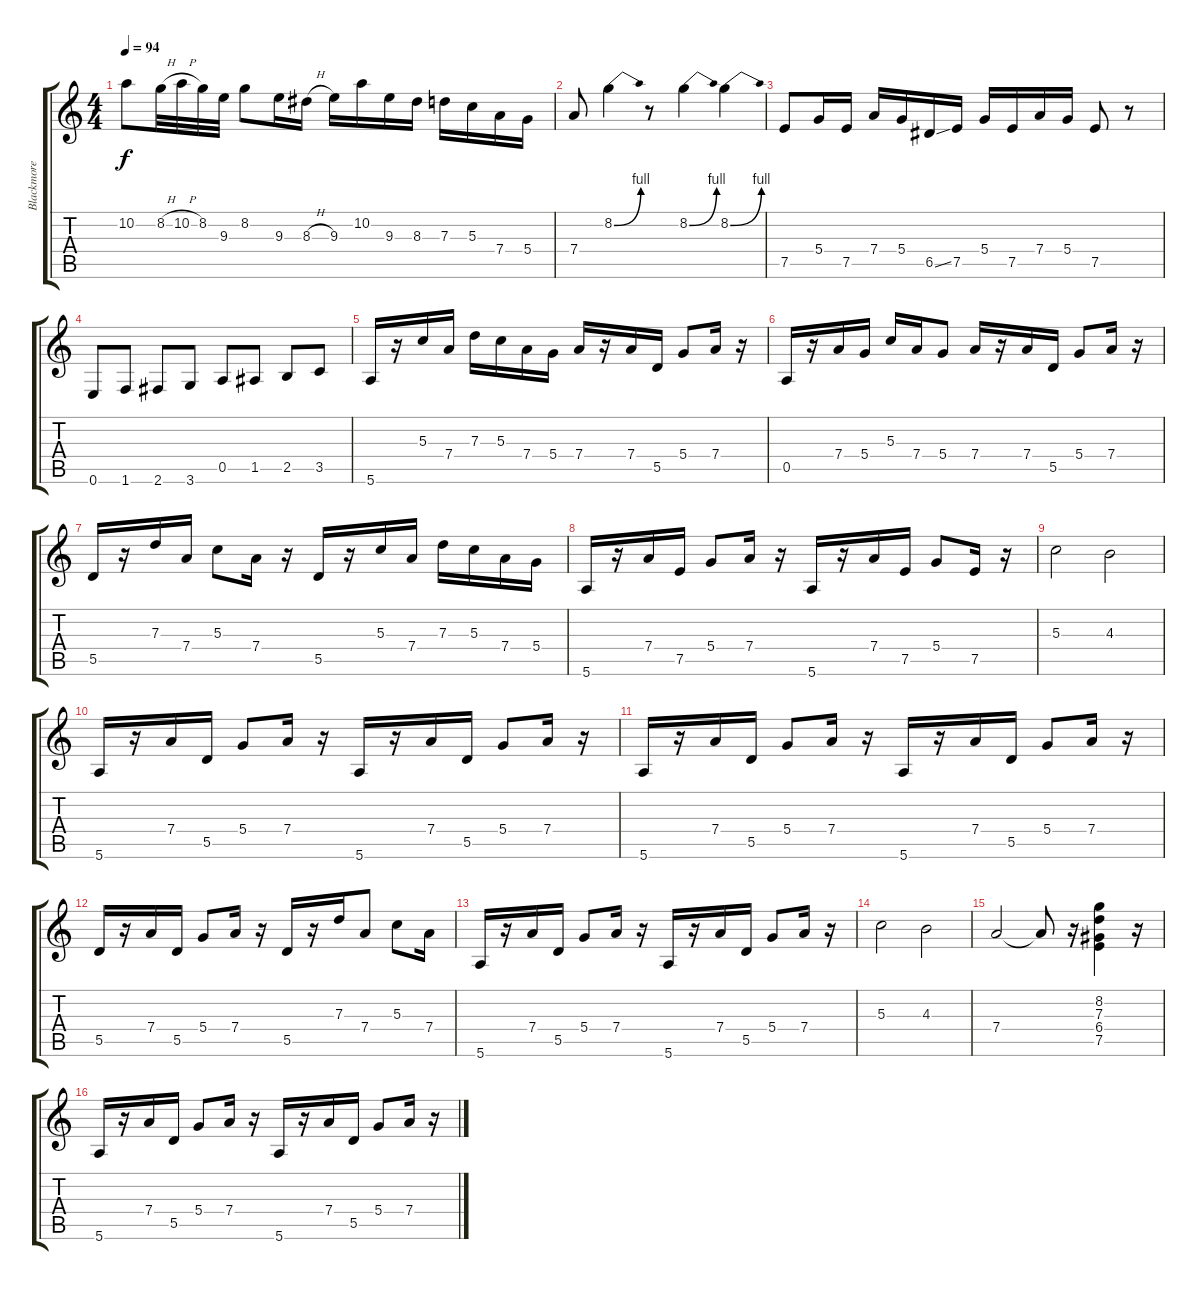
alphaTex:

\track ("Blackmore Rythm" "Blackmore ") {instrument overdrivenguitar}
\staff {score tabs}
\tuning (E4 B3 G3 D3 A2 E2) {hide}
\ts (4 4)
\tempo 94
\clef g2
\ks c
10.2.8{dy f} 8.2{h}.32 10.2{h}.32 8.2.32 9.3.32 8.2.8 9.3.16 8.3{h}.16 9.3.16 10.2.16 9.3.16 8.3.16 7.3.16 5.3.16 7.4.16 5.4.16 |
7.4.8 8.2{be (bend 0 0 60 4)}.4 r.8 8.2{be (bend 0 0 60 4)}.4 8.2{be (bend 0 0 60 4)}.4 |
7.5.8 5.4.16 7.5.16 7.4.16 5.4.16 6.5{ss}.16 7.5.16 5.4.16 7.5.16 7.4.16 5.4.16 7.5.8 r.8 |
0.6.8 1.6.8 2.6.8 3.6.8 0.5.8 1.5.8 2.5.8 3.5.8 |
5.6.16 r.16 5.3.16 7.4.16 7.3.16 5.3.16 7.4.16 5.4.16 7.4.16 r.16 7.4.16 5.5.16 5.4.8 7.4.16 r.16 |
0.5.16 r.16 7.4.16 5.4.16 5.3.16 7.4.16 5.4.8 7.4.16 r.16 7.4.16 5.5.16 5.4.8 7.4.16 r.16 |
5.5.16 r.16 7.3.16 7.4.16 5.3.8 7.4.16 r.16 5.5.16 r.16 5.3.16 7.4.16 7.3.16 5.3.16 7.4.16 5.4.16 |
5.6.16 r.16 7.4.16 7.5.16 5.4.8 7.4.16 r.16 5.6.16 r.16 7.4.16 7.5.16 5.4.8 7.5.16 r.16 |
5.3.2 4.3.2 |
5.6.16 r.16 7.4.16 5.5.16 5.4.8 7.4.16 r.16 5.6.16 r.16 7.4.16 5.5.16 5.4.8 7.4.16 r.16 |
5.6.16 r.16 7.4.16 5.5.16 5.4.8 7.4.16 r.16 5.6.16 r.16 7.4.16 5.5.16 5.4.8 7.4.16 r.16 |
5.5.16 r.16 7.4.16 5.5.16 5.4.8 7.4.16 r.16 5.5.16 r.16 7.3.16 7.4.8 5.3.8 7.4.16 |
5.6.16 r.16 7.4.16 5.5.16 5.4.8 7.4.16 r.16 5.6.16 r.16 7.4.16 5.5.16 5.4.8 7.4.16 r.16 |
5.3.2 4.3.2 |
7.4.2 7.4{t}.8 r.16 (8.2 7.3 6.4 7.5).4 r.16 |
5.6.16 r.16 7.4.16 5.5.16 5.4.8 7.4.16 r.16 5.6.16 r.16 7.4.16 5.5.16 5.4.8 7.4.16 r.16
